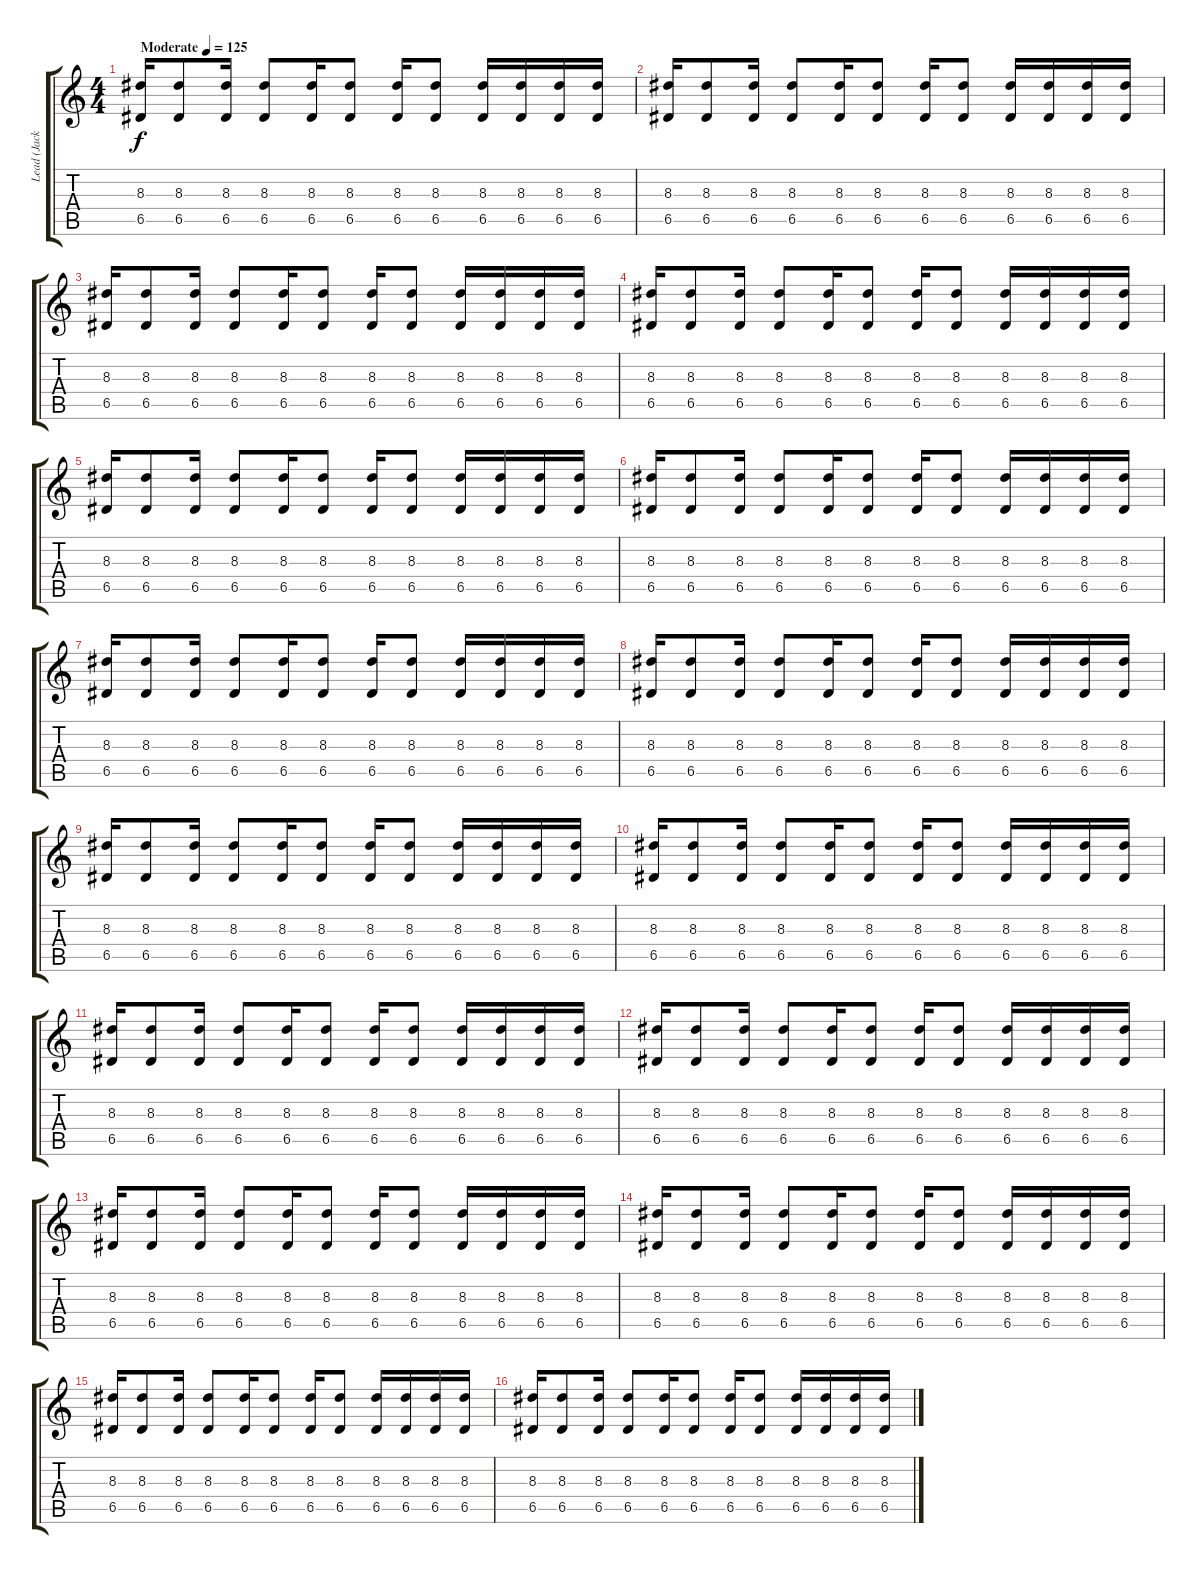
\track ("Lead (Jack)" "Lead (Jack") {instrument distortionguitar}
\staff {score tabs}
\tuning (E4 B3 G3 D3 A2 D2) {hide}
\ts (4 4)
\tempo (125 "Moderate")
\clef g2
\ks c
(8.3 6.5).16{dy f instrument distortionguitar} (8.3 6.5).8 (8.3 6.5).16 (8.3 6.5).8 (8.3 6.5).16 (8.3 6.5).8 (8.3 6.5).16 (8.3 6.5).8 (8.3 6.5).16 (8.3 6.5).16 (8.3 6.5).16 (8.3 6.5).16 |
(8.3 6.5).16 (8.3 6.5).8 (8.3 6.5).16 (8.3 6.5).8 (8.3 6.5).16 (8.3 6.5).8 (8.3 6.5).16 (8.3 6.5).8 (8.3 6.5).16 (8.3 6.5).16 (8.3 6.5).16 (8.3 6.5).16 |
(8.3 6.5).16 (8.3 6.5).8 (8.3 6.5).16 (8.3 6.5).8 (8.3 6.5).16 (8.3 6.5).8 (8.3 6.5).16 (8.3 6.5).8 (8.3 6.5).16 (8.3 6.5).16 (8.3 6.5).16 (8.3 6.5).16 |
(8.3 6.5).16 (8.3 6.5).8 (8.3 6.5).16 (8.3 6.5).8 (8.3 6.5).16 (8.3 6.5).8 (8.3 6.5).16 (8.3 6.5).8 (8.3 6.5).16 (8.3 6.5).16 (8.3 6.5).16 (8.3 6.5).16 |
(8.3 6.5).16 (8.3 6.5).8 (8.3 6.5).16 (8.3 6.5).8 (8.3 6.5).16 (8.3 6.5).8 (8.3 6.5).16 (8.3 6.5).8 (8.3 6.5).16 (8.3 6.5).16 (8.3 6.5).16 (8.3 6.5).16 |
(8.3 6.5).16 (8.3 6.5).8 (8.3 6.5).16 (8.3 6.5).8 (8.3 6.5).16 (8.3 6.5).8 (8.3 6.5).16 (8.3 6.5).8 (8.3 6.5).16 (8.3 6.5).16 (8.3 6.5).16 (8.3 6.5).16 |
(8.3 6.5).16 (8.3 6.5).8 (8.3 6.5).16 (8.3 6.5).8 (8.3 6.5).16 (8.3 6.5).8 (8.3 6.5).16 (8.3 6.5).8 (8.3 6.5).16 (8.3 6.5).16 (8.3 6.5).16 (8.3 6.5).16 |
(8.3 6.5).16 (8.3 6.5).8 (8.3 6.5).16 (8.3 6.5).8 (8.3 6.5).16 (8.3 6.5).8 (8.3 6.5).16 (8.3 6.5).8 (8.3 6.5).16 (8.3 6.5).16 (8.3 6.5).16 (8.3 6.5).16 |
(8.3 6.5).16 (8.3 6.5).8 (8.3 6.5).16 (8.3 6.5).8 (8.3 6.5).16 (8.3 6.5).8 (8.3 6.5).16 (8.3 6.5).8 (8.3 6.5).16 (8.3 6.5).16 (8.3 6.5).16 (8.3 6.5).16 |
(8.3 6.5).16 (8.3 6.5).8 (8.3 6.5).16 (8.3 6.5).8 (8.3 6.5).16 (8.3 6.5).8 (8.3 6.5).16 (8.3 6.5).8 (8.3 6.5).16 (8.3 6.5).16 (8.3 6.5).16 (8.3 6.5).16 |
(8.3 6.5).16 (8.3 6.5).8 (8.3 6.5).16 (8.3 6.5).8 (8.3 6.5).16 (8.3 6.5).8 (8.3 6.5).16 (8.3 6.5).8 (8.3 6.5).16 (8.3 6.5).16 (8.3 6.5).16 (8.3 6.5).16 |
(8.3 6.5).16 (8.3 6.5).8 (8.3 6.5).16 (8.3 6.5).8 (8.3 6.5).16 (8.3 6.5).8 (8.3 6.5).16 (8.3 6.5).8 (8.3 6.5).16 (8.3 6.5).16 (8.3 6.5).16 (8.3 6.5).16 |
(8.3 6.5).16 (8.3 6.5).8 (8.3 6.5).16 (8.3 6.5).8 (8.3 6.5).16 (8.3 6.5).8 (8.3 6.5).16 (8.3 6.5).8 (8.3 6.5).16 (8.3 6.5).16 (8.3 6.5).16 (8.3 6.5).16 |
(8.3 6.5).16 (8.3 6.5).8 (8.3 6.5).16 (8.3 6.5).8 (8.3 6.5).16 (8.3 6.5).8 (8.3 6.5).16 (8.3 6.5).8 (8.3 6.5).16 (8.3 6.5).16 (8.3 6.5).16 (8.3 6.5).16 |
(8.3 6.5).16 (8.3 6.5).8 (8.3 6.5).16 (8.3 6.5).8 (8.3 6.5).16 (8.3 6.5).8 (8.3 6.5).16 (8.3 6.5).8 (8.3 6.5).16 (8.3 6.5).16 (8.3 6.5).16 (8.3 6.5).16 |
(8.3 6.5).16 (8.3 6.5).8 (8.3 6.5).16 (8.3 6.5).8 (8.3 6.5).16 (8.3 6.5).8 (8.3 6.5).16 (8.3 6.5).8 (8.3 6.5).16 (8.3 6.5).16 (8.3 6.5).16 (8.3 6.5).16
